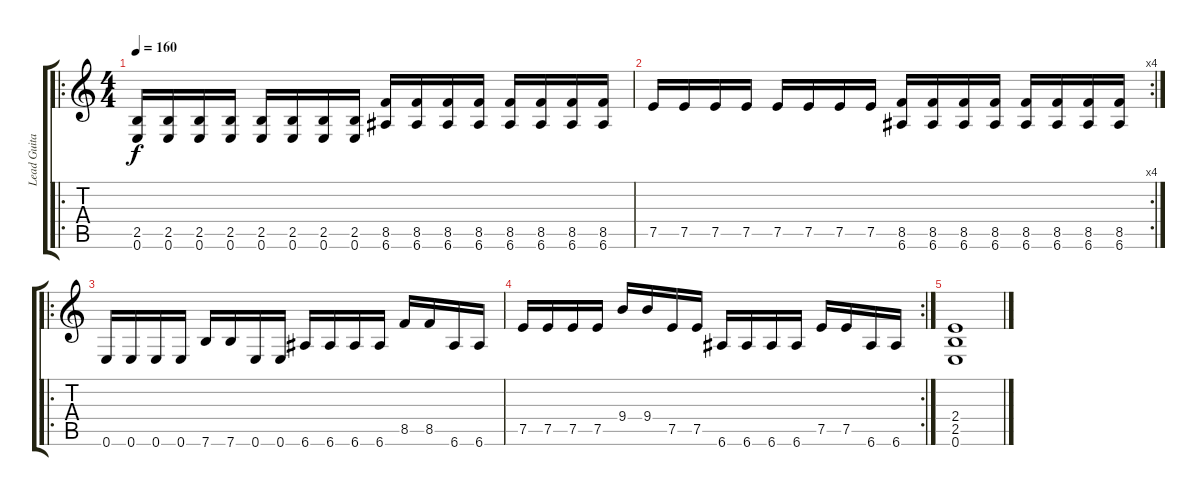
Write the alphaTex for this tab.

\track ("Lead Guitar" "Lead Guita") {instrument distortionguitar}
\staff {score tabs}
\tuning (E4 B3 G3 D3 A2 E2) {hide}
\ro
\ts (4 4)
\tempo 160
\clef g2
\ks c
(2.5 0.6).16{dy f} (2.5 0.6).16 (2.5 0.6).16 (2.5 0.6).16 (2.5 0.6).16 (2.5 0.6).16 (2.5 0.6).16 (2.5 0.6).16 (8.5 6.6).16 (8.5 6.6).16 (8.5 6.6).16 (8.5 6.6).16 (8.5 6.6).16 (8.5 6.6).16 (8.5 6.6).16 (8.5 6.6).16 |
\rc 4
7.5.16 7.5.16 7.5.16 7.5.16 7.5.16 7.5.16 7.5.16 7.5.16 (8.5 6.6).16 (8.5 6.6).16 (8.5 6.6).16 (8.5 6.6).16 (8.5 6.6).16 (8.5 6.6).16 (8.5 6.6).16 (8.5 6.6).16 |
\ro
0.6.16 0.6.16 0.6.16 0.6.16 7.6.16 7.6.16 0.6.16 0.6.16 6.6.16 6.6.16 6.6.16 6.6.16 8.5.16 8.5.16 6.6.16 6.6.16 |
\rc 2
7.5.16 7.5.16 7.5.16 7.5.16 9.4.16 9.4.16 7.5.16 7.5.16 6.6.16 6.6.16 6.6.16 6.6.16 7.5.16 7.5.16 6.6.16 6.6.16 |
(2.4 2.5 0.6).1
